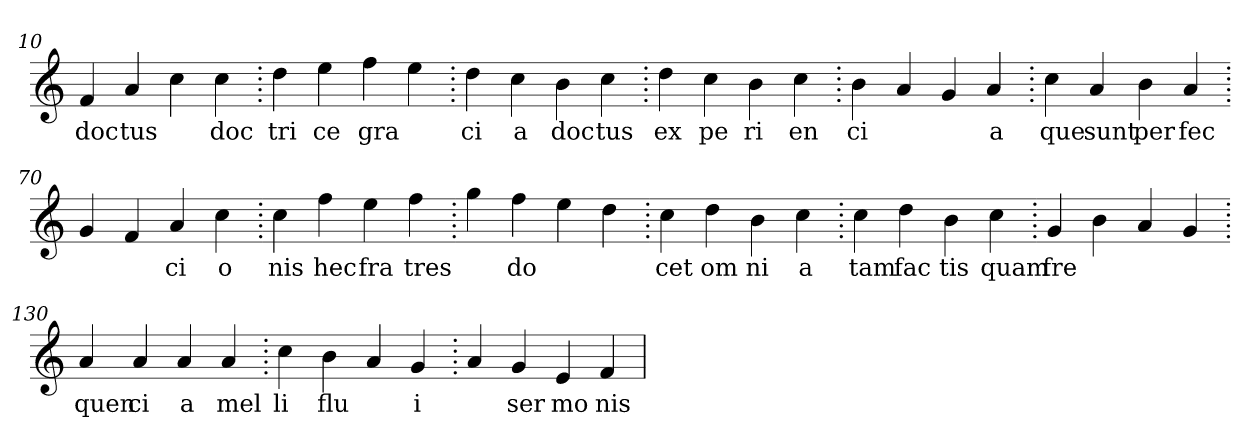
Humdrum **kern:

**kern	**text
*part1	*part1
*staff1	*staff1
*clefG2	*
=10.	=10.
4f	doc
4a	tus
4cc	.
4cc	doc
=20.	=20.
4dd	tri
4ee	ce
4ff	gra
4ee	.
=30.	=30.
4dd	ci
4cc	a
4b	doc
4cc	tus
=40.	=40.
4dd	ex
4cc	pe
4b	ri
4cc	en
=50.	=50.
4b	ci
4a	.
4g	.
4a	a
=60.	=60.
4cc	que
4a	sunt
4b	per
4a	fec
=70.	=70.
4g	.
4f	.
4a	ci
4cc	o
=80.	=80.
4cc	nis
4ff	hec
4ee	fra
4ff	tres
=90.	=90.
4gg	.
4ff	do
4ee	.
4dd	.
=100.	=100.
4cc	cet
4dd	om
4b	ni
4cc	a
=110.	=110.
4cc	tam
4dd	fac
4b	tis
4cc	quam
=120.	=120.
4g	fre
4b	.
4a	.
4g	.
=130.	=130.
4a	quen
4a	ci
4a	a
4a	mel
=140.	=140.
4cc	li
4b	flu
4a	.
4g	i
=150.	=150.
4a	.
4g	ser
4e	mo
4f	nis
=	=
*-	*-
